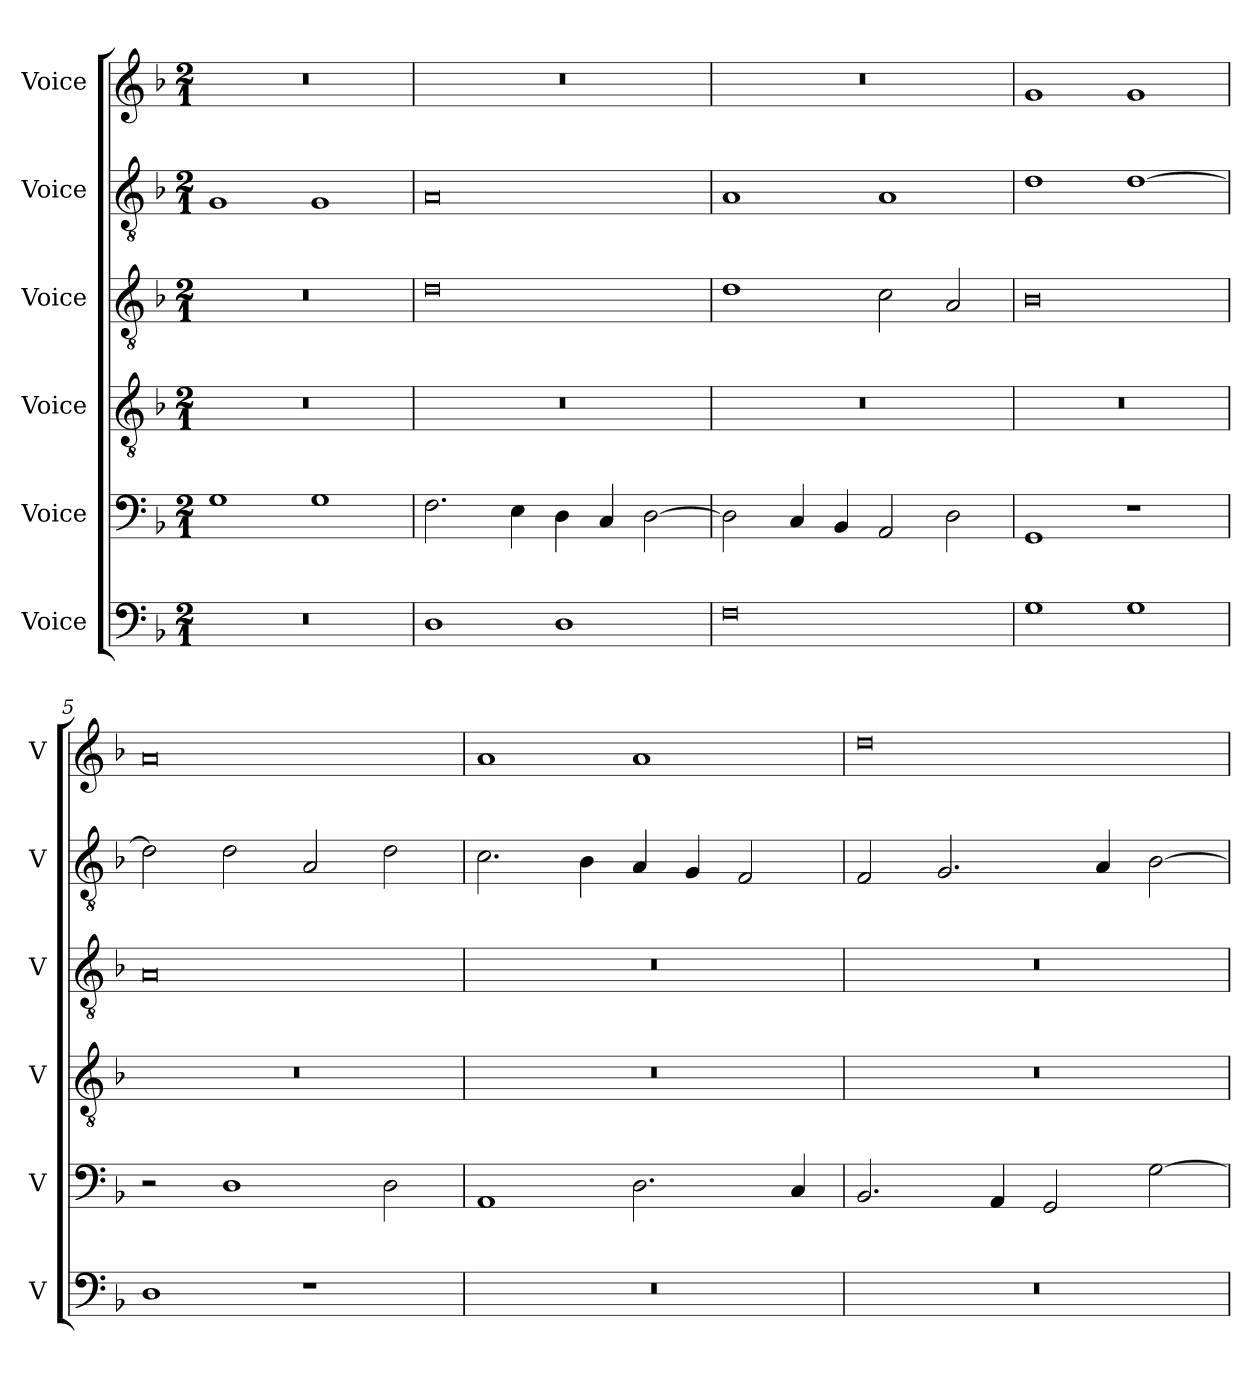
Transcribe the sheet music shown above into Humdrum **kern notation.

**kern	**kern	**kern	**kern	**kern	**kern
*part6	*part5	*part4	*part3	*part2	*part1
*staff6	*staff5	*staff4	*staff3	*staff2	*staff1
*I"Voice	*I"Voice	*I"Voice	*I"Voice	*I"Voice	*I"Voice
*I'V	*I'V	*I'V	*I'V	*I'V	*I'V
*clefF4	*clefF4	*clefGv2	*clefGv2	*clefGv2	*clefG2
*k[b-]	*k[b-]	*k[b-]	*k[b-]	*k[b-]	*k[b-]
*M2/1	*M2/1	*M2/1	*M2/1	*M2/1	*M2/1
=1	=1	=1	=1	=1	=1
0r	1G	0r	0r	1G	0r
.	1G	.	.	1G	.
=2	=2	=2	=2	=2	=2
1D	2.F\	0r	0d	0A	0r
.	4E\	.	.	.	.
1D	4D\	.	.	.	.
.	4C/	.	.	.	.
.	[2D\	.	.	.	.
=3	=3	=3	=3	=3	=3
0F	2D\]	0r	1d	1A	0r
.	4C/	.	.	.	.
.	4BB-/	.	.	.	.
.	2AA/	.	2c\	1A	.
.	2D\	.	2A/	.	.
=4	=4	=4	=4	=4	=4
1G	1GG	0r	0B-	1d	1g
1G	1r	.	.	[1d	1g
!!LO:LB:g=z
=5	=5	=5	=5	=5	=5
1D	2r	0r	0A	2d\]	0a
.	1D	.	.	2d\	.
1r	.	.	.	2A/	.
.	2D\	.	.	2d\	.
=6	=6	=6	=6	=6	=6
0r	1AA	0r	0r	2.c\	1a
.	.	.	.	4B-\	.
.	2.D\	.	.	4A/	1a
.	.	.	.	4G/	.
.	.	.	.	2F/	.
.	4C/	.	.	.	.
=7	=7	=7	=7	=7	=7
0r	2.BB-/	0r	0r	2F/	0dd
.	.	.	.	2.G/	.
.	4AA/	.	.	.	.
.	2GG/	.	.	.	.
.	.	.	.	4A/	.
.	[2G\	.	.	[2B-\	.
=	=	=	=	=	=
*-	*-	*-	*-	*-	*-
